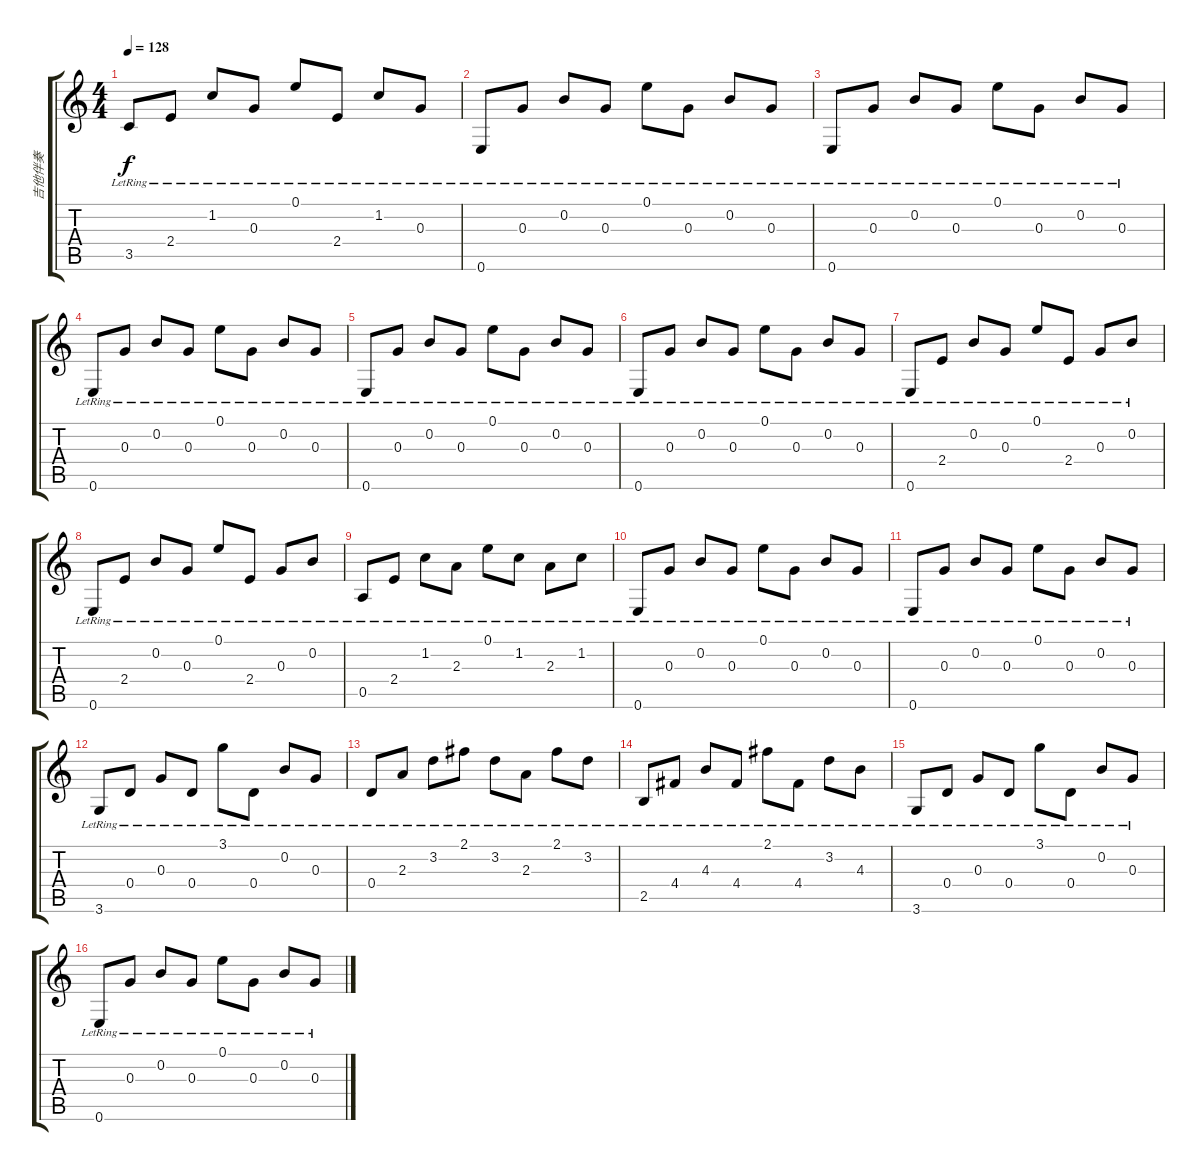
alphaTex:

\track ("吉他伴奏" "吉他伴奏") {instrument acousticguitarsteel}
\staff {score tabs}
\tuning (E4 B3 G3 D3 A2 E2) {hide}
\ts (4 4)
\tempo 128
\clef g2
\ks c
3.5{lr}.8{dy f} 2.4{lr}.8 1.2{lr}.8 0.3{lr}.8 0.1{lr}.8 2.4{lr}.8 1.2{lr}.8 0.3{lr}.8 |
0.6{lr}.8 0.3{lr}.8 0.2{lr}.8 0.3{lr}.8 0.1{lr}.8 0.3{lr}.8 0.2{lr}.8 0.3{lr}.8 |
0.6{lr}.8 0.3{lr}.8 0.2{lr}.8 0.3{lr}.8 0.1{lr}.8 0.3{lr}.8 0.2{lr}.8 0.3{lr}.8 |
0.6{lr}.8 0.3{lr}.8 0.2{lr}.8 0.3{lr}.8 0.1{lr}.8 0.3{lr}.8 0.2{lr}.8 0.3{lr}.8 |
0.6{lr}.8 0.3{lr}.8 0.2{lr}.8 0.3{lr}.8 0.1{lr}.8 0.3{lr}.8 0.2{lr}.8 0.3{lr}.8 |
0.6{lr}.8 0.3{lr}.8 0.2{lr}.8 0.3{lr}.8 0.1{lr}.8 0.3{lr}.8 0.2{lr}.8 0.3{lr}.8 |
0.6{lr}.8 2.4{lr}.8 0.2{lr}.8 0.3{lr}.8 0.1{lr}.8 2.4{lr}.8 0.3{lr}.8 0.2{lr}.8 |
0.6{lr}.8 2.4{lr}.8 0.2{lr}.8 0.3{lr}.8 0.1{lr}.8 2.4{lr}.8 0.3{lr}.8 0.2{lr}.8 |
0.5{lr}.8 2.4{lr}.8 1.2{lr}.8 2.3{lr}.8 0.1{lr}.8 1.2{lr}.8 2.3{lr}.8 1.2{lr}.8 |
0.6{lr}.8 0.3{lr}.8 0.2{lr}.8 0.3{lr}.8 0.1{lr}.8 0.3{lr}.8 0.2{lr}.8 0.3{lr}.8 |
0.6{lr}.8 0.3{lr}.8 0.2{lr}.8 0.3{lr}.8 0.1{lr}.8 0.3{lr}.8 0.2{lr}.8 0.3{lr}.8 |
3.6{lr}.8 0.4{lr}.8 0.3{lr}.8 0.4{lr}.8 3.1{lr}.8 0.4{lr}.8 0.2{lr}.8 0.3{lr}.8 |
0.4{lr}.8 2.3{lr}.8 3.2{lr}.8 2.1{lr}.8 3.2{lr}.8 2.3{lr}.8 2.1{lr}.8 3.2{lr}.8 |
2.5{lr}.8 4.4{lr}.8 4.3{lr}.8 4.4{lr}.8 2.1{lr}.8 4.4{lr}.8 3.2{lr}.8 4.3{lr}.8 |
3.6{lr}.8 0.4{lr}.8 0.3{lr}.8 0.4{lr}.8 3.1{lr}.8 0.4{lr}.8 0.2{lr}.8 0.3{lr}.8 |
0.6{lr}.8 0.3{lr}.8 0.2{lr}.8 0.3{lr}.8 0.1{lr}.8 0.3{lr}.8 0.2{lr}.8 0.3{lr}.8
